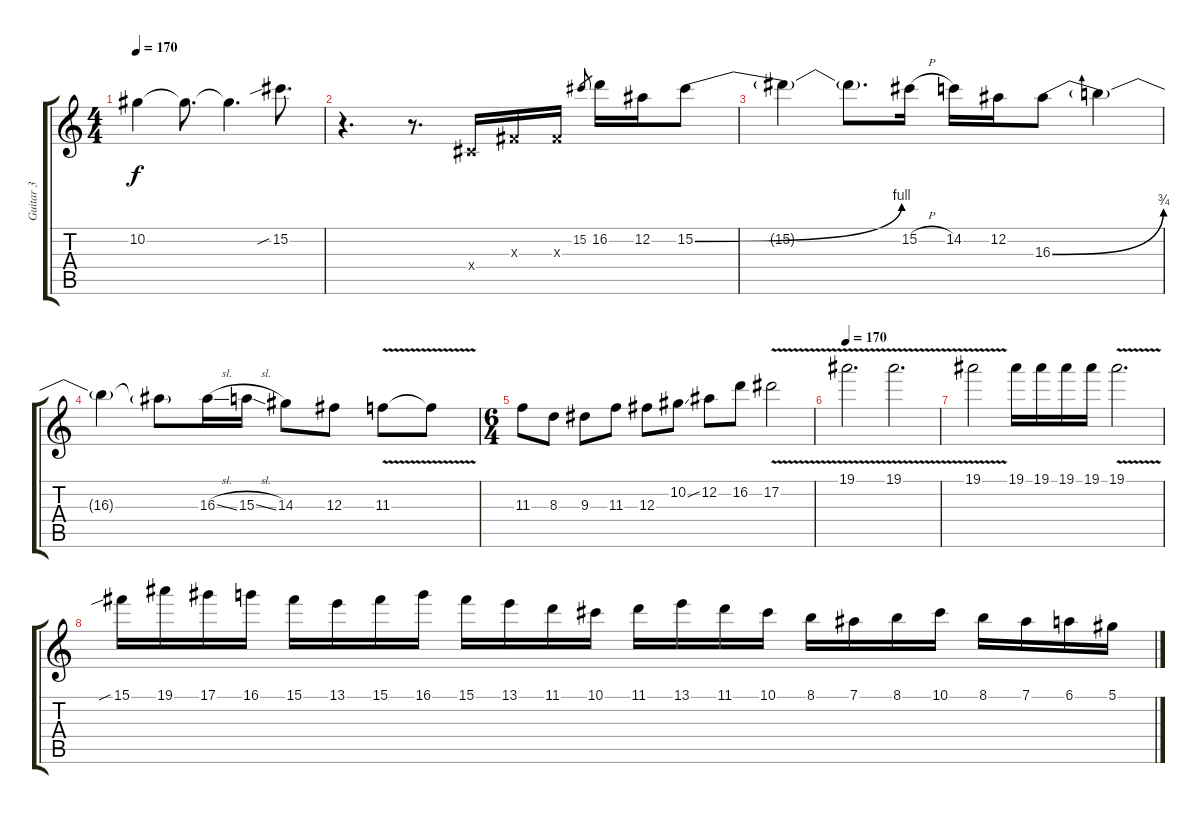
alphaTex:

\track ("Guitar 3" "Guitar 3") {instrument distortionguitar}
\staff {score tabs}
\tuning (Eb4 Bb3 Gb3 Db3 Ab2 Eb2) {hide}
\ts (4 4)
\tempo 170
\clef g2
\ks c
10.2{t}.4{dy f} 10.2{t}.8{d} 10.2{t}.4{d} 15.2{sib}.8{d} |
r.4{d} r.8{d} 0.4{x}.16 0.3{x}.16 0.3{x}.16 15.2.8{gr} 16.2.16 12.2.16 15.2{be (bend 0 0 60 4)}.8 |
15.2{t}.4 15.2{t}.8{d} 15.2{h}.16 14.2.16 12.2.16 16.3{be (bend 0 0 60 3)}.8 16.3{t}.4 |
16.3{t}.4 16.3{t}.8 16.3{sl}.16 15.3{sl}.16 14.3.8 12.3.8 11.3{v}.8 11.3{t}.8 |
\ts (6 4)
11.3.8 8.3.8 9.3.8 11.3.8 12.3.8 10.2{ss}.8 12.2.8 16.2.8 17.2{v}.2 |
\tempo 170
19.1{v}.2{d} 19.1{v}.2{d} |
19.1{v}.2 19.1.16 19.1.16 19.1.16 19.1.16 19.1{v}.2{d} |
15.1{sib}.16 19.1.16 17.1.16 16.1.16 15.1.16 13.1.16 15.1.16 16.1.16 15.1.16 13.1.16 11.1.16 10.1.16 11.1.16 13.1.16 11.1.16 10.1.16 8.1.16 7.1.16 8.1.16 10.1.16 8.1.16 7.1.16 6.1.16 5.1.16
